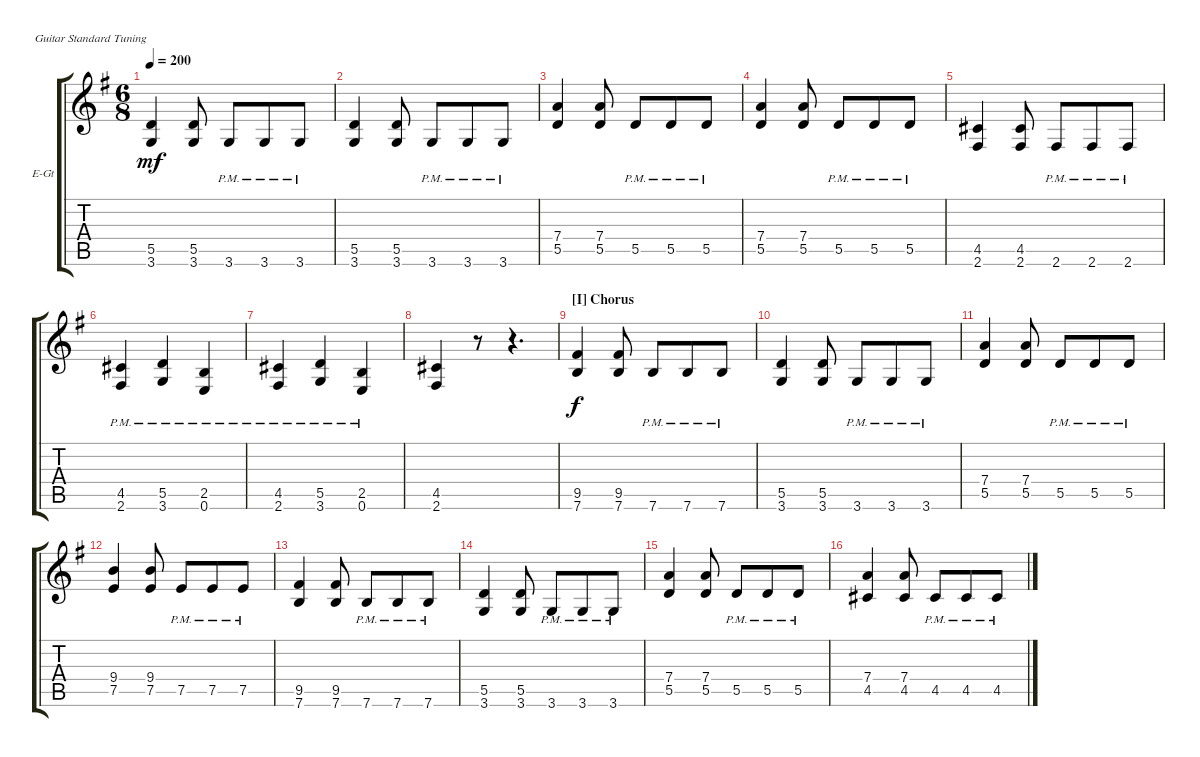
\bracketExtendMode groupsimilarinstruments
\firstSystemTrackNameOrientation horizontal
\otherSystemsTrackNameOrientation horizontal
\track ("Electric Guitar 1" "E-Gt") {instrument distortionguitar}
\staff {score tabs}
\tuning (E4 B3 G3 D3 A2 E2)
\ts (6 8)
\tempo 200
\clef g2
\ks eminor
(3.6 5.5).4{dy mf} (3.6 5.5).8 3.6{pm}.8 3.6{pm}.8 3.6{pm}.8 |
(3.6 5.5).4 (3.6 5.5).8 3.6{pm}.8 3.6{pm}.8 3.6{pm}.8 |
(5.5 7.4).4 (5.5 7.4).8 5.5{pm}.8 5.5{pm}.8 5.5{pm}.8 |
(5.5 7.4).4 (5.5 7.4).8 5.5{pm}.8 5.5{pm}.8 5.5{pm}.8 |
(2.6 4.5).4 (2.6 4.5).8 2.6{pm}.8 2.6{pm}.8 2.6{pm}.8 |
(2.6{pm} 4.5{pm}).4 (5.5{pm} 3.6{pm}).4 (0.6{pm} 2.5{pm}).4 |
(2.6{pm} 4.5{pm}).4 (5.5{pm} 3.6{pm}).4 (0.6{pm} 2.5{pm}).4 |
(2.6 4.5).4 r.8 r.4{d} |
\section ("I" "Chorus")
(7.6 9.5).4{dy f} (7.6 9.5).8 7.6{pm}.8 7.6{pm}.8 7.6{pm}.8 |
(3.6 5.5).4 (3.6 5.5).8 3.6{pm}.8 3.6{pm}.8 3.6{pm}.8 |
(5.5 7.4).4 (5.5 7.4).8 5.5{pm}.8 5.5{pm}.8 5.5{pm}.8 |
(7.5 9.4).4 (7.5 9.4).8 7.5{pm}.8 7.5{pm}.8 7.5{pm}.8 |
(7.6 9.5).4 (7.6 9.5).8 7.6{pm}.8 7.6{pm}.8 7.6{pm}.8 |
(3.6 5.5).4 (3.6 5.5).8 3.6{pm}.8 3.6{pm}.8 3.6{pm}.8 |
(5.5 7.4).4 (5.5 7.4).8 5.5{pm}.8 5.5{pm}.8 5.5{pm}.8 |
(4.5 7.4).4 (4.5 7.4).8 4.5{pm}.8 4.5{pm}.8 4.5{pm}.8
